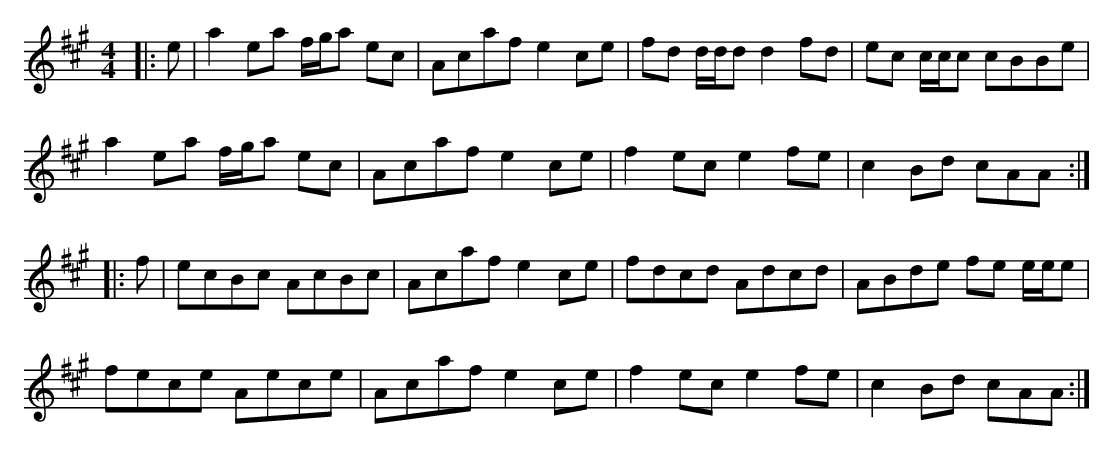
X:1
M:4/4
K:A
|:e|a2 ea f/g/a ec|Acaf e2ce|fd d/d/d d2 fd|ec c/c/c cBBe|
a2ea f/g/a ec|Acafe2 ce|f2ec e2fe|c2Bd cAA:|
|:f|ecBc AcBc|Acaf e2 ce|fdcd Adcd|ABde fe e/e/e|
fece Aece|Acaf e2ce|f2ec e2fe|c2Bd cAA:|
